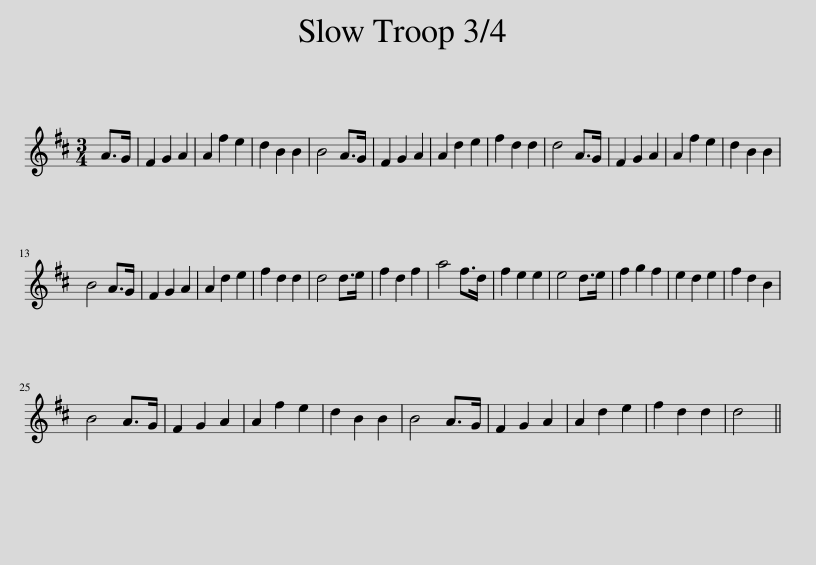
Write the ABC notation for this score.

X:1
L:1/8
M:3/4
I:linebreak $
K:none
V:1 treble transpose="8 "
V:1
[K:D] A>G | F2 G2 A2 | A2 f2 e2 | d2 B2 B2 | B4 A>G | %5
 F2 G2 A2 | A2 d2 e2 | f2 d2 d2 | d4 A>G | F2 G2 A2 | %10
 A2 f2 e2 | d2 B2 B2 |$ B4 A>G | F2 G2 A2 | A2 d2 e2 | %15
 f2 d2 d2 | d4 d>e | f2 d2 f2 | a4 f>d | f2 e2 e2 | %20
 e4 d>e | f2 g2 f2 | e2 d2 e2 | f2 d2 B2 |$ B4 A>G | %25
 F2 G2 A2 | A2 f2 e2 | d2 B2 B2 | B4 A>G | F2 G2 A2 | %30
 A2 d2 e2 | f2 d2 d2 | d4 || %33
